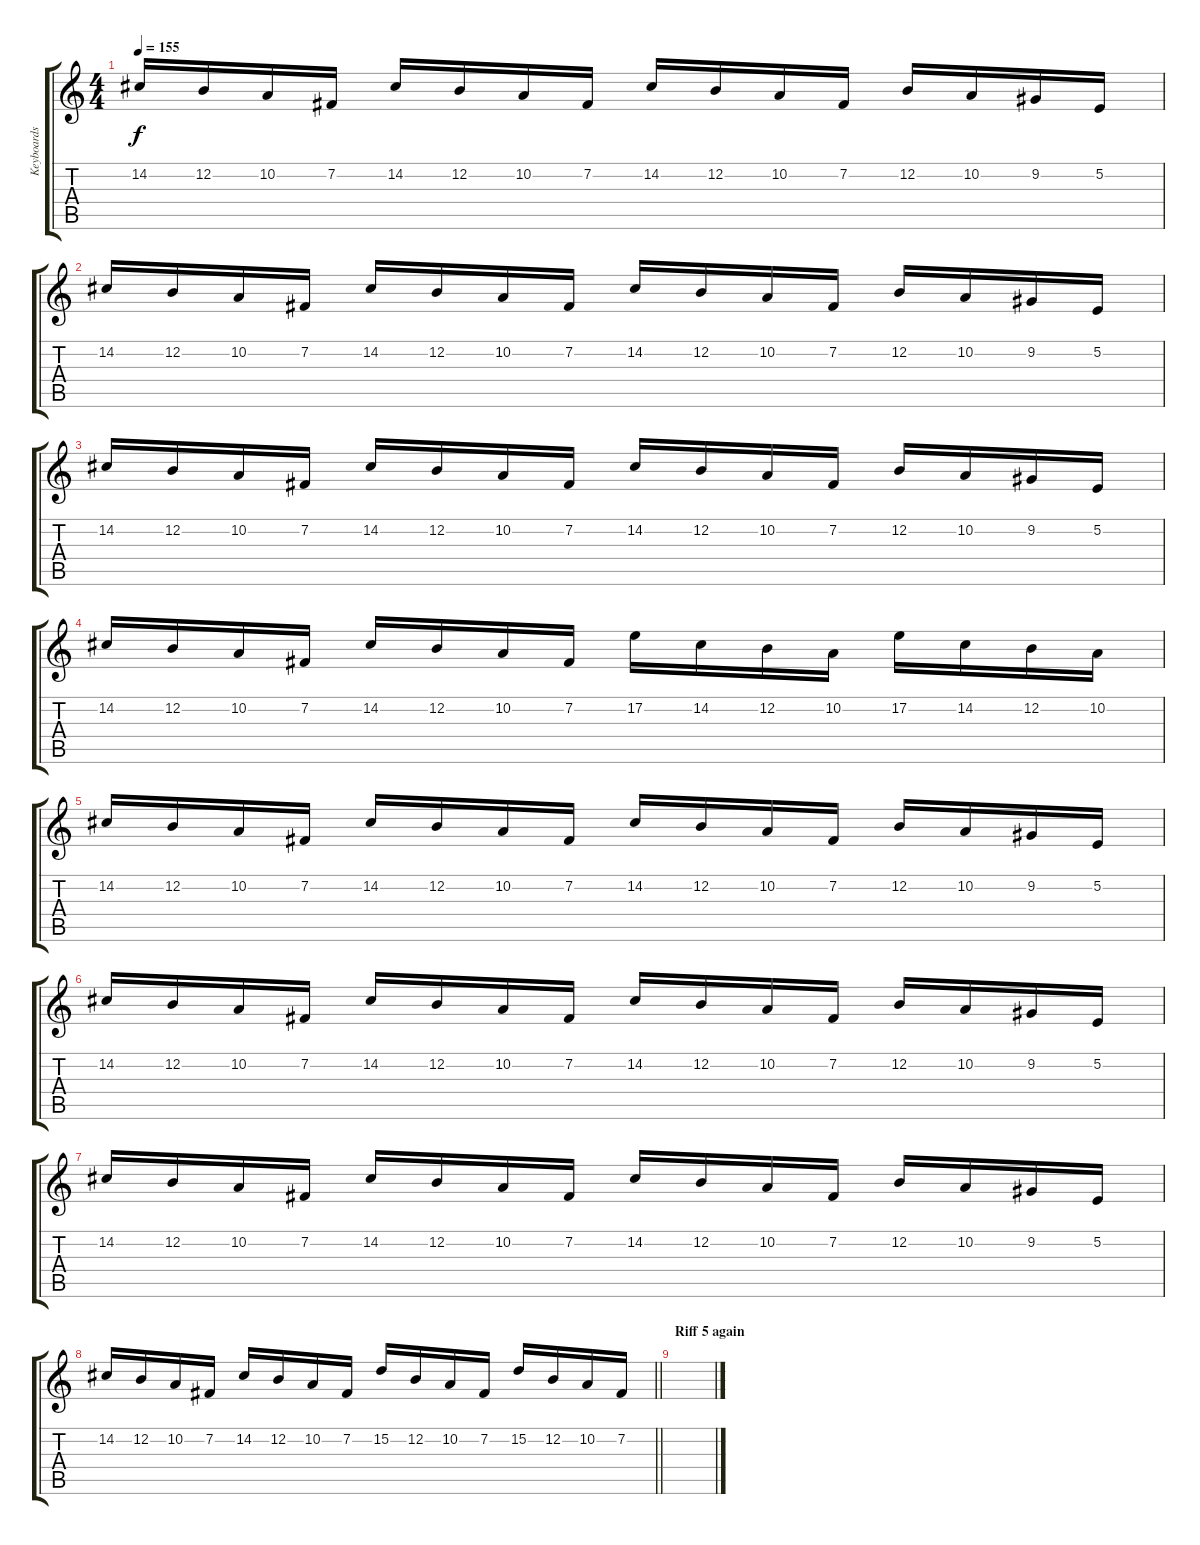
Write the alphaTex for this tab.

\track ("Keyboards" "Keyboards") {instrument pad1newage}
\staff {score tabs}
\tuning (E4 B3 G3 D3 A2 E2) {hide}
\ts (4 4)
\tempo 155
\clef g2
\ks c
14.2.16{dy f} 12.2.16 10.2.16 7.2.16 14.2.16 12.2.16 10.2.16 7.2.16 14.2.16 12.2.16 10.2.16 7.2.16 12.2.16 10.2.16 9.2.16 5.2.16 |
14.2.16 12.2.16 10.2.16 7.2.16 14.2.16 12.2.16 10.2.16 7.2.16 14.2.16 12.2.16 10.2.16 7.2.16 12.2.16 10.2.16 9.2.16 5.2.16 |
14.2.16 12.2.16 10.2.16 7.2.16 14.2.16 12.2.16 10.2.16 7.2.16 14.2.16 12.2.16 10.2.16 7.2.16 12.2.16 10.2.16 9.2.16 5.2.16 |
14.2.16 12.2.16 10.2.16 7.2.16 14.2.16 12.2.16 10.2.16 7.2.16 17.2.16 14.2.16 12.2.16 10.2.16 17.2.16 14.2.16 12.2.16 10.2.16 |
14.2.16 12.2.16 10.2.16 7.2.16 14.2.16 12.2.16 10.2.16 7.2.16 14.2.16 12.2.16 10.2.16 7.2.16 12.2.16 10.2.16 9.2.16 5.2.16 |
14.2.16 12.2.16 10.2.16 7.2.16 14.2.16 12.2.16 10.2.16 7.2.16 14.2.16 12.2.16 10.2.16 7.2.16 12.2.16 10.2.16 9.2.16 5.2.16 |
14.2.16 12.2.16 10.2.16 7.2.16 14.2.16 12.2.16 10.2.16 7.2.16 14.2.16 12.2.16 10.2.16 7.2.16 12.2.16 10.2.16 9.2.16 5.2.16 |
\barLineRight lightlight
14.2.16 12.2.16 10.2.16 7.2.16 14.2.16 12.2.16 10.2.16 7.2.16 15.2.16 12.2.16 10.2.16 7.2.16 15.2.16 12.2.16 10.2.16 7.2.16 |
\section ("" "Riff 5 again")
